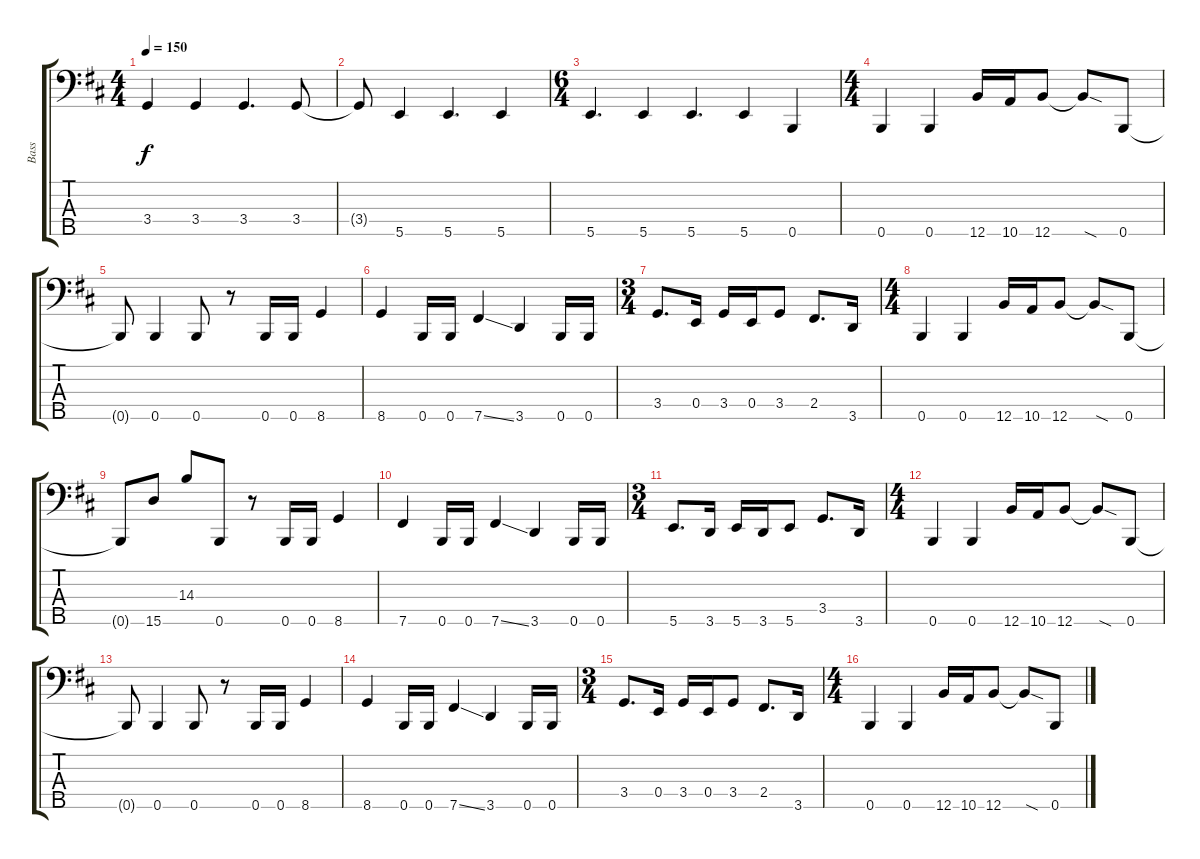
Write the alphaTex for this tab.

\track ("Bass" "Bass") {instrument electricbasspick}
\staff {score tabs}
\tuning (G2 D2 A1 E1 B0) {hide}
\ts (4 4)
\tempo 150
\clef f4
\ks bminor
3.4{t}.4{dy f} 3.4.4 3.4.4{d} 3.4.8 |
3.4{t}.8 5.5.4 5.5.4{d} 5.5.4 |
\ts (6 4)
5.5.4{d} 5.5.4 5.5.4{d} 5.5.4 0.5.4 |
\ts (4 4)
0.5.4 0.5.4 12.5.16 10.5.16 12.5.8 12.5{sod t}.8 0.5.8 |
0.5{t}.8 0.5.4 0.5.8 r.8 0.5.16 0.5.16 8.5.4 |
8.5.4 0.5.16 0.5.16 7.5{ss}.4 3.5.4 0.5.16 0.5.16 |
\ts (3 4)
3.4.8{d} 0.4.16 3.4.16 0.4.16 3.4.8 2.4.8{d} 3.5.16 |
\ts (4 4)
0.5.4 0.5.4 12.5.16 10.5.16 12.5.8 12.5{sod t}.8 0.5.8 |
0.5{t}.8 15.5.8 14.3.8 0.5.8 r.8 0.5.16 0.5.16 8.5.4 |
7.5.4 0.5.16 0.5.16 7.5{ss}.4 3.5.4 0.5.16 0.5.16 |
\ts (3 4)
5.5.8{d} 3.5.16 5.5.16 3.5.16 5.5.8 3.4.8{d} 3.5.16 |
\ts (4 4)
0.5.4 0.5.4 12.5.16 10.5.16 12.5.8 12.5{sod t}.8 0.5.8 |
0.5{t}.8 0.5.4 0.5.8 r.8 0.5.16 0.5.16 8.5.4 |
8.5.4 0.5.16 0.5.16 7.5{ss}.4 3.5.4 0.5.16 0.5.16 |
\ts (3 4)
3.4.8{d} 0.4.16 3.4.16 0.4.16 3.4.8 2.4.8{d} 3.5.16 |
\ts (4 4)
0.5.4 0.5.4 12.5.16 10.5.16 12.5.8 12.5{sod t}.8 0.5.8
